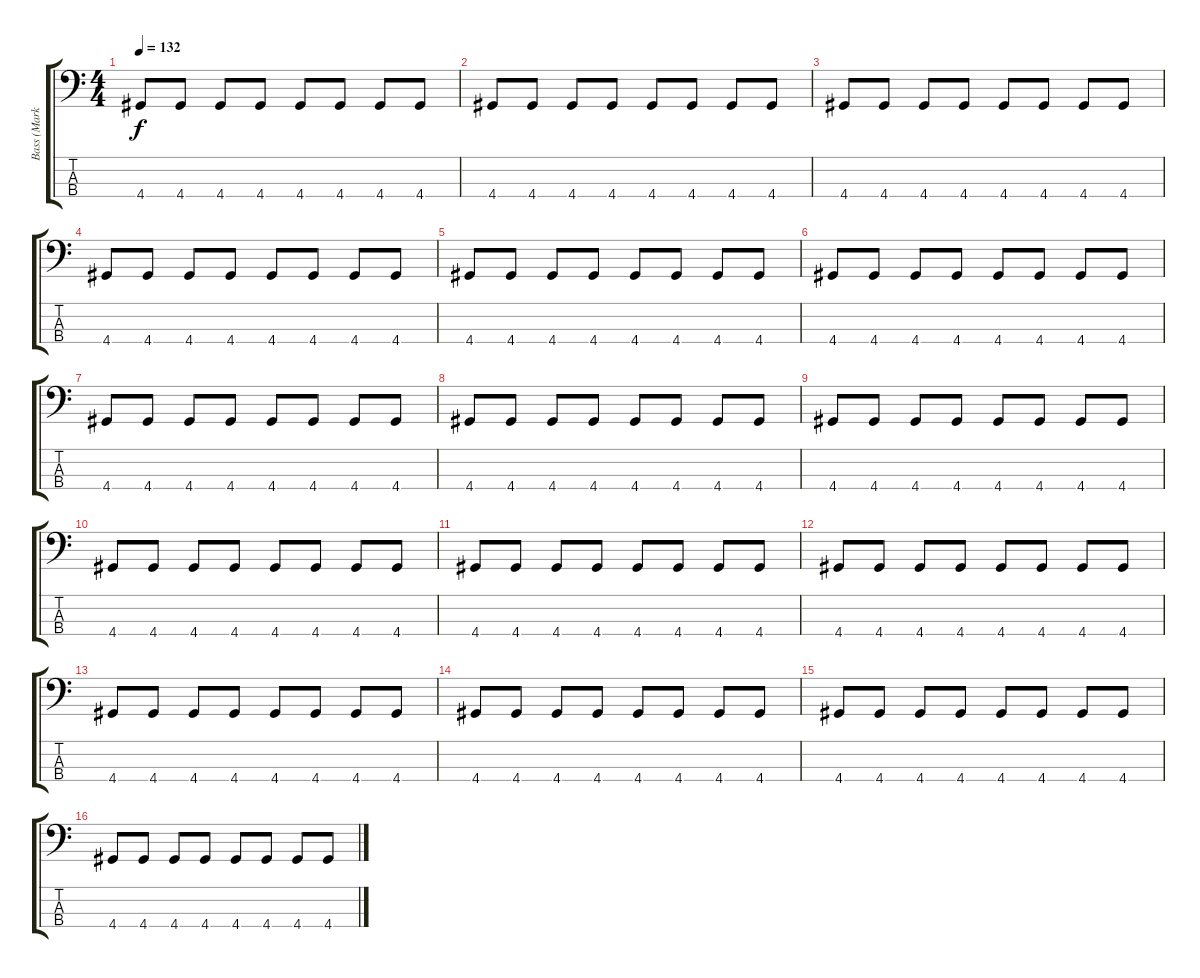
\track ("Bass (Mark Evans)" "Bass (Mark") {instrument electricbassfinger}
\staff {score tabs}
\tuning (G2 D2 A1 E1) {hide}
\ts (4 4)
\tempo 132
\clef f4
\ks c
4.4.8{dy f} 4.4.8 4.4.8 4.4.8 4.4.8 4.4.8 4.4.8 4.4.8 |
4.4.8 4.4.8 4.4.8 4.4.8 4.4.8 4.4.8 4.4.8 4.4.8 |
4.4.8 4.4.8 4.4.8 4.4.8 4.4.8 4.4.8 4.4.8 4.4.8 |
4.4.8 4.4.8 4.4.8 4.4.8 4.4.8 4.4.8 4.4.8 4.4.8 |
4.4.8 4.4.8 4.4.8 4.4.8 4.4.8 4.4.8 4.4.8 4.4.8 |
4.4.8 4.4.8 4.4.8 4.4.8 4.4.8 4.4.8 4.4.8 4.4.8 |
4.4.8 4.4.8 4.4.8 4.4.8 4.4.8 4.4.8 4.4.8 4.4.8 |
4.4.8 4.4.8 4.4.8 4.4.8 4.4.8 4.4.8 4.4.8 4.4.8 |
4.4.8 4.4.8 4.4.8 4.4.8 4.4.8 4.4.8 4.4.8 4.4.8 |
4.4.8 4.4.8 4.4.8 4.4.8 4.4.8 4.4.8 4.4.8 4.4.8 |
4.4.8 4.4.8 4.4.8 4.4.8 4.4.8 4.4.8 4.4.8 4.4.8 |
4.4.8 4.4.8 4.4.8 4.4.8 4.4.8 4.4.8 4.4.8 4.4.8 |
4.4.8 4.4.8 4.4.8 4.4.8 4.4.8 4.4.8 4.4.8 4.4.8 |
4.4.8 4.4.8 4.4.8 4.4.8 4.4.8 4.4.8 4.4.8 4.4.8 |
4.4.8 4.4.8 4.4.8 4.4.8 4.4.8 4.4.8 4.4.8 4.4.8 |
4.4.8 4.4.8 4.4.8 4.4.8 4.4.8 4.4.8 4.4.8 4.4.8
